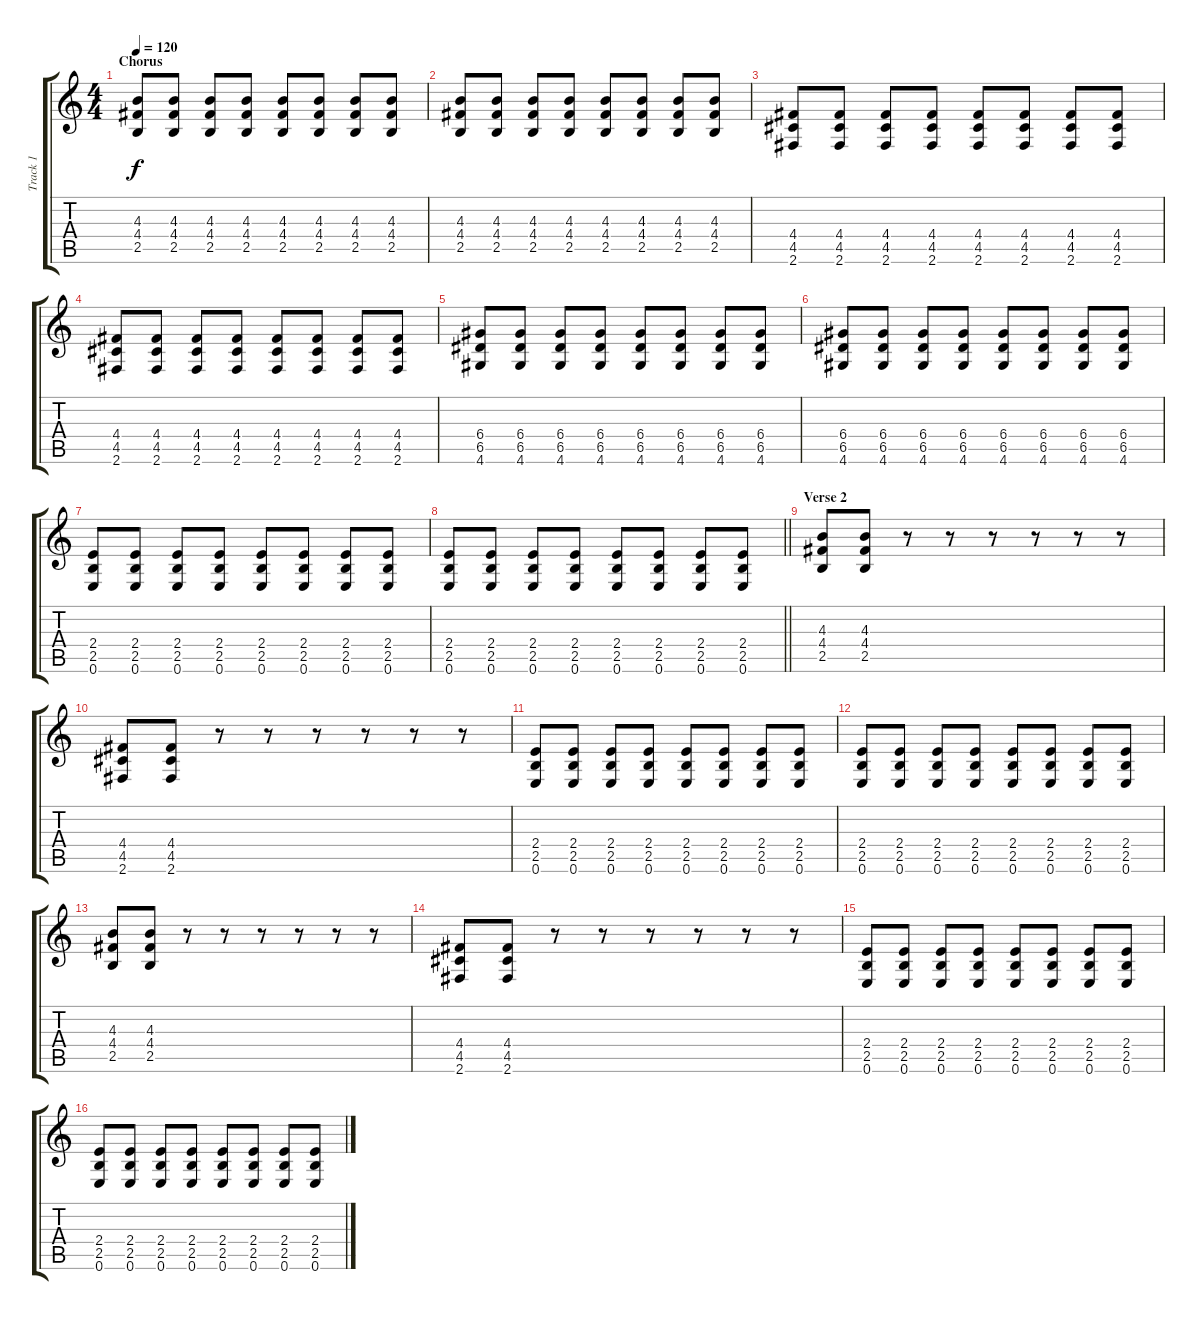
\track ("Track 1" "Track 1") {instrument distortionguitar}
\staff {score tabs}
\tuning (E4 B3 G3 D3 A2 E2) {hide}
\ts (4 4)
\section ("" "Chorus")
\tempo 120
\clef g2
\ks c
(4.3 4.4 2.5).8{dy f} (4.3 4.4 2.5).8 (4.3 4.4 2.5).8 (4.3 4.4 2.5).8 (4.3 4.4 2.5).8 (4.3 4.4 2.5).8 (4.3 4.4 2.5).8 (4.3 4.4 2.5).8 |
(4.3 4.4 2.5).8 (4.3 4.4 2.5).8 (4.3 4.4 2.5).8 (4.3 4.4 2.5).8 (4.3 4.4 2.5).8 (4.3 4.4 2.5).8 (4.3 4.4 2.5).8 (4.3 4.4 2.5).8 |
(4.4 4.5 2.6).8 (4.4 4.5 2.6).8 (4.4 4.5 2.6).8 (4.4 4.5 2.6).8 (4.4 4.5 2.6).8 (4.4 4.5 2.6).8 (4.4 4.5 2.6).8 (4.4 4.5 2.6).8 |
(4.4 4.5 2.6).8 (4.4 4.5 2.6).8 (4.4 4.5 2.6).8 (4.4 4.5 2.6).8 (4.4 4.5 2.6).8 (4.4 4.5 2.6).8 (4.4 4.5 2.6).8 (4.4 4.5 2.6).8 |
(6.4 6.5 4.6).8 (6.4 6.5 4.6).8 (6.4 6.5 4.6).8 (6.4 6.5 4.6).8 (6.4 6.5 4.6).8 (6.4 6.5 4.6).8 (6.4 6.5 4.6).8 (6.4 6.5 4.6).8 |
(6.4 6.5 4.6).8 (6.4 6.5 4.6).8 (6.4 6.5 4.6).8 (6.4 6.5 4.6).8 (6.4 6.5 4.6).8 (6.4 6.5 4.6).8 (6.4 6.5 4.6).8 (6.4 6.5 4.6).8 |
(2.4 2.5 0.6).8 (2.4 2.5 0.6).8 (2.4 2.5 0.6).8 (2.4 2.5 0.6).8 (2.4 2.5 0.6).8 (2.4 2.5 0.6).8 (2.4 2.5 0.6).8 (2.4 2.5 0.6).8 |
\barLineRight lightlight
(2.4 2.5 0.6).8 (2.4 2.5 0.6).8 (2.4 2.5 0.6).8 (2.4 2.5 0.6).8 (2.4 2.5 0.6).8 (2.4 2.5 0.6).8 (2.4 2.5 0.6).8 (2.4 2.5 0.6).8 |
\section ("" "Verse 2")
(4.3 4.4 2.5).8 (4.3 4.4 2.5).8 r.8 r.8 r.8 r.8 r.8 r.8 |
(4.4 4.5 2.6).8 (4.4 4.5 2.6).8 r.8 r.8 r.8 r.8 r.8 r.8 |
(2.4 2.5 0.6).8 (2.4 2.5 0.6).8 (2.4 2.5 0.6).8 (2.4 2.5 0.6).8 (2.4 2.5 0.6).8 (2.4 2.5 0.6).8 (2.4 2.5 0.6).8 (2.4 2.5 0.6).8 |
(2.4 2.5 0.6).8 (2.4 2.5 0.6).8 (2.4 2.5 0.6).8 (2.4 2.5 0.6).8 (2.4 2.5 0.6).8 (2.4 2.5 0.6).8 (2.4 2.5 0.6).8 (2.4 2.5 0.6).8 |
(4.3 4.4 2.5).8 (4.3 4.4 2.5).8 r.8 r.8 r.8 r.8 r.8 r.8 |
(4.4 4.5 2.6).8 (4.4 4.5 2.6).8 r.8 r.8 r.8 r.8 r.8 r.8 |
(2.4 2.5 0.6).8 (2.4 2.5 0.6).8 (2.4 2.5 0.6).8 (2.4 2.5 0.6).8 (2.4 2.5 0.6).8 (2.4 2.5 0.6).8 (2.4 2.5 0.6).8 (2.4 2.5 0.6).8 |
(2.4 2.5 0.6).8 (2.4 2.5 0.6).8 (2.4 2.5 0.6).8 (2.4 2.5 0.6).8 (2.4 2.5 0.6).8 (2.4 2.5 0.6).8 (2.4 2.5 0.6).8 (2.4 2.5 0.6).8
